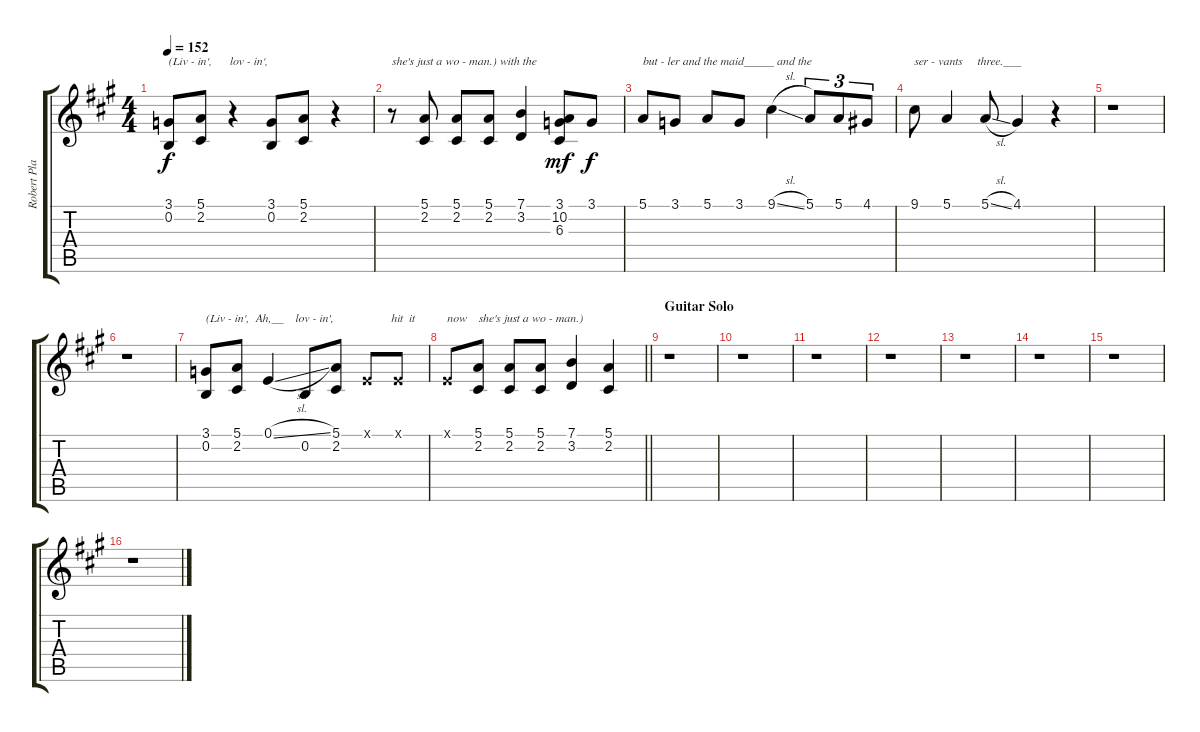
\track ("Robert Plant" "Robert Pla") {instrument lead2sawtooth}
\staff {score tabs}
\tuning (E4 B3 G3 D3 A2 E2) {hide}
\ts (4 4)
\tempo 152
\clef g2
\ks a
(3.1 0.2).8{txt "(Liv - in',      lov - in'," dy f} (5.1 2.2).8 r.4 (3.1 0.2).8 (5.1 2.2).8 r.4 |
r.8{txt "she's just a wo - man.) with the"} (5.1 2.2).8 (5.1 2.2).8 (5.1 2.2).8 (7.1 3.2).4 (3.1 10.2 6.3).8{dy mf} 3.1.8{dy f} |
5.1.8{txt "but - ler and the maid_____ and the"} 3.1.8 5.1.8 3.1.8 9.1{sl}.4 5.1.8{tu (3 2)} 5.1.8{tu (3 2)} 4.1.8{tu (3 2)} |
9.1.8{txt "ser - vants     three.___"} 5.1.4 5.1{sl}.8 4.1.4 r.4 |
r.1 |
r.1 |
(3.1 0.2).8{txt "(Liv - in',  Ah,__    lov - in',"} (5.1 2.2).8 0.1{sl}.4 0.2.8 (5.1 2.2).8 0.1{x}.8{txt "        hit  it"} 0.1{x}.8 |
\barLineRight lightlight
0.1{x}.8{txt "now    she's just a wo - man.) "} (5.1 2.2).8 (5.1 2.2).8 (5.1 2.2).8 (7.1 3.2).4 (5.1 2.2).4 |
\section ("" "Guitar Solo")
r.1 |
r.1 |
r.1 |
r.1 |
r.1 |
r.1 |
r.1 |
r.1
